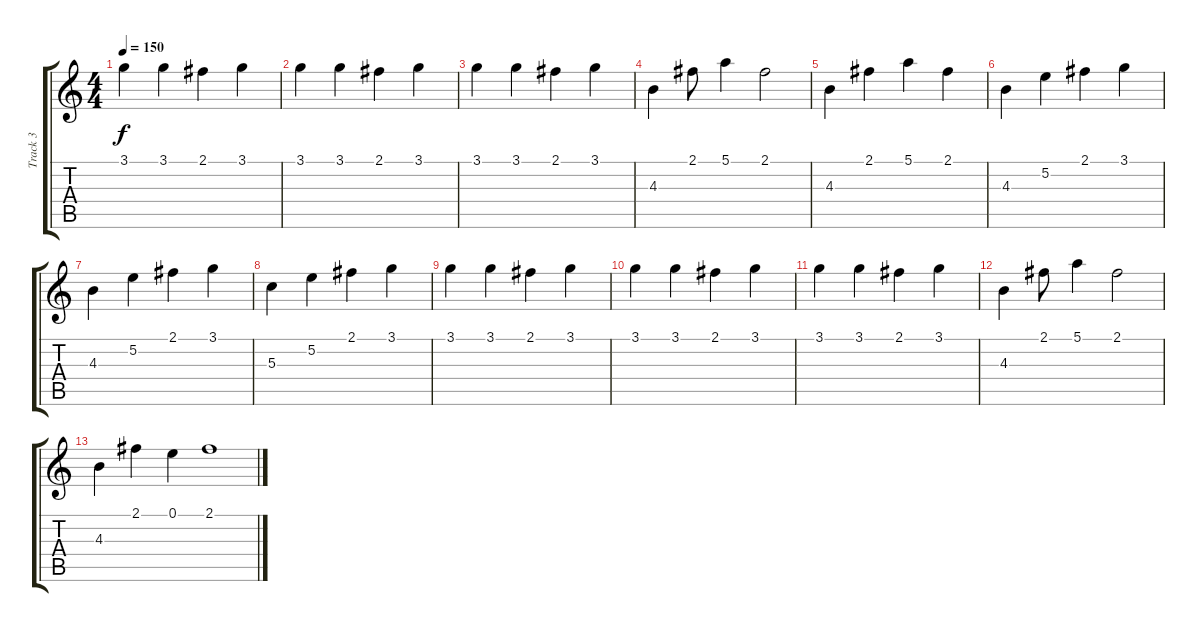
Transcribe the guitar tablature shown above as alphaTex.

\track ("Track 3" "Track 3") {instrument distortionguitar}
\staff {score tabs}
\tuning (E4 B3 G3 D3 A2 E2) {hide}
\ts (4 4)
\tempo 150
\clef g2
\ks c
3.1.4{dy f} 3.1.4 2.1.4 3.1.4 |
3.1.4 3.1.4 2.1.4 3.1.4 |
3.1.4 3.1.4 2.1.4 3.1.4 |
4.3.4 2.1.8 5.1.4 2.1.2 |
4.3.4 2.1.4 5.1.4 2.1.4 |
4.3.4 5.2.4 2.1.4 3.1.4 |
4.3.4 5.2.4 2.1.4 3.1.4 |
5.3.4 5.2.4 2.1.4 3.1.4 |
3.1.4 3.1.4 2.1.4 3.1.4 |
3.1.4 3.1.4 2.1.4 3.1.4 |
3.1.4 3.1.4 2.1.4 3.1.4 |
4.3.4 2.1.8 5.1.4 2.1.2 |
4.3.4 2.1.4 0.1.4 2.1.1
